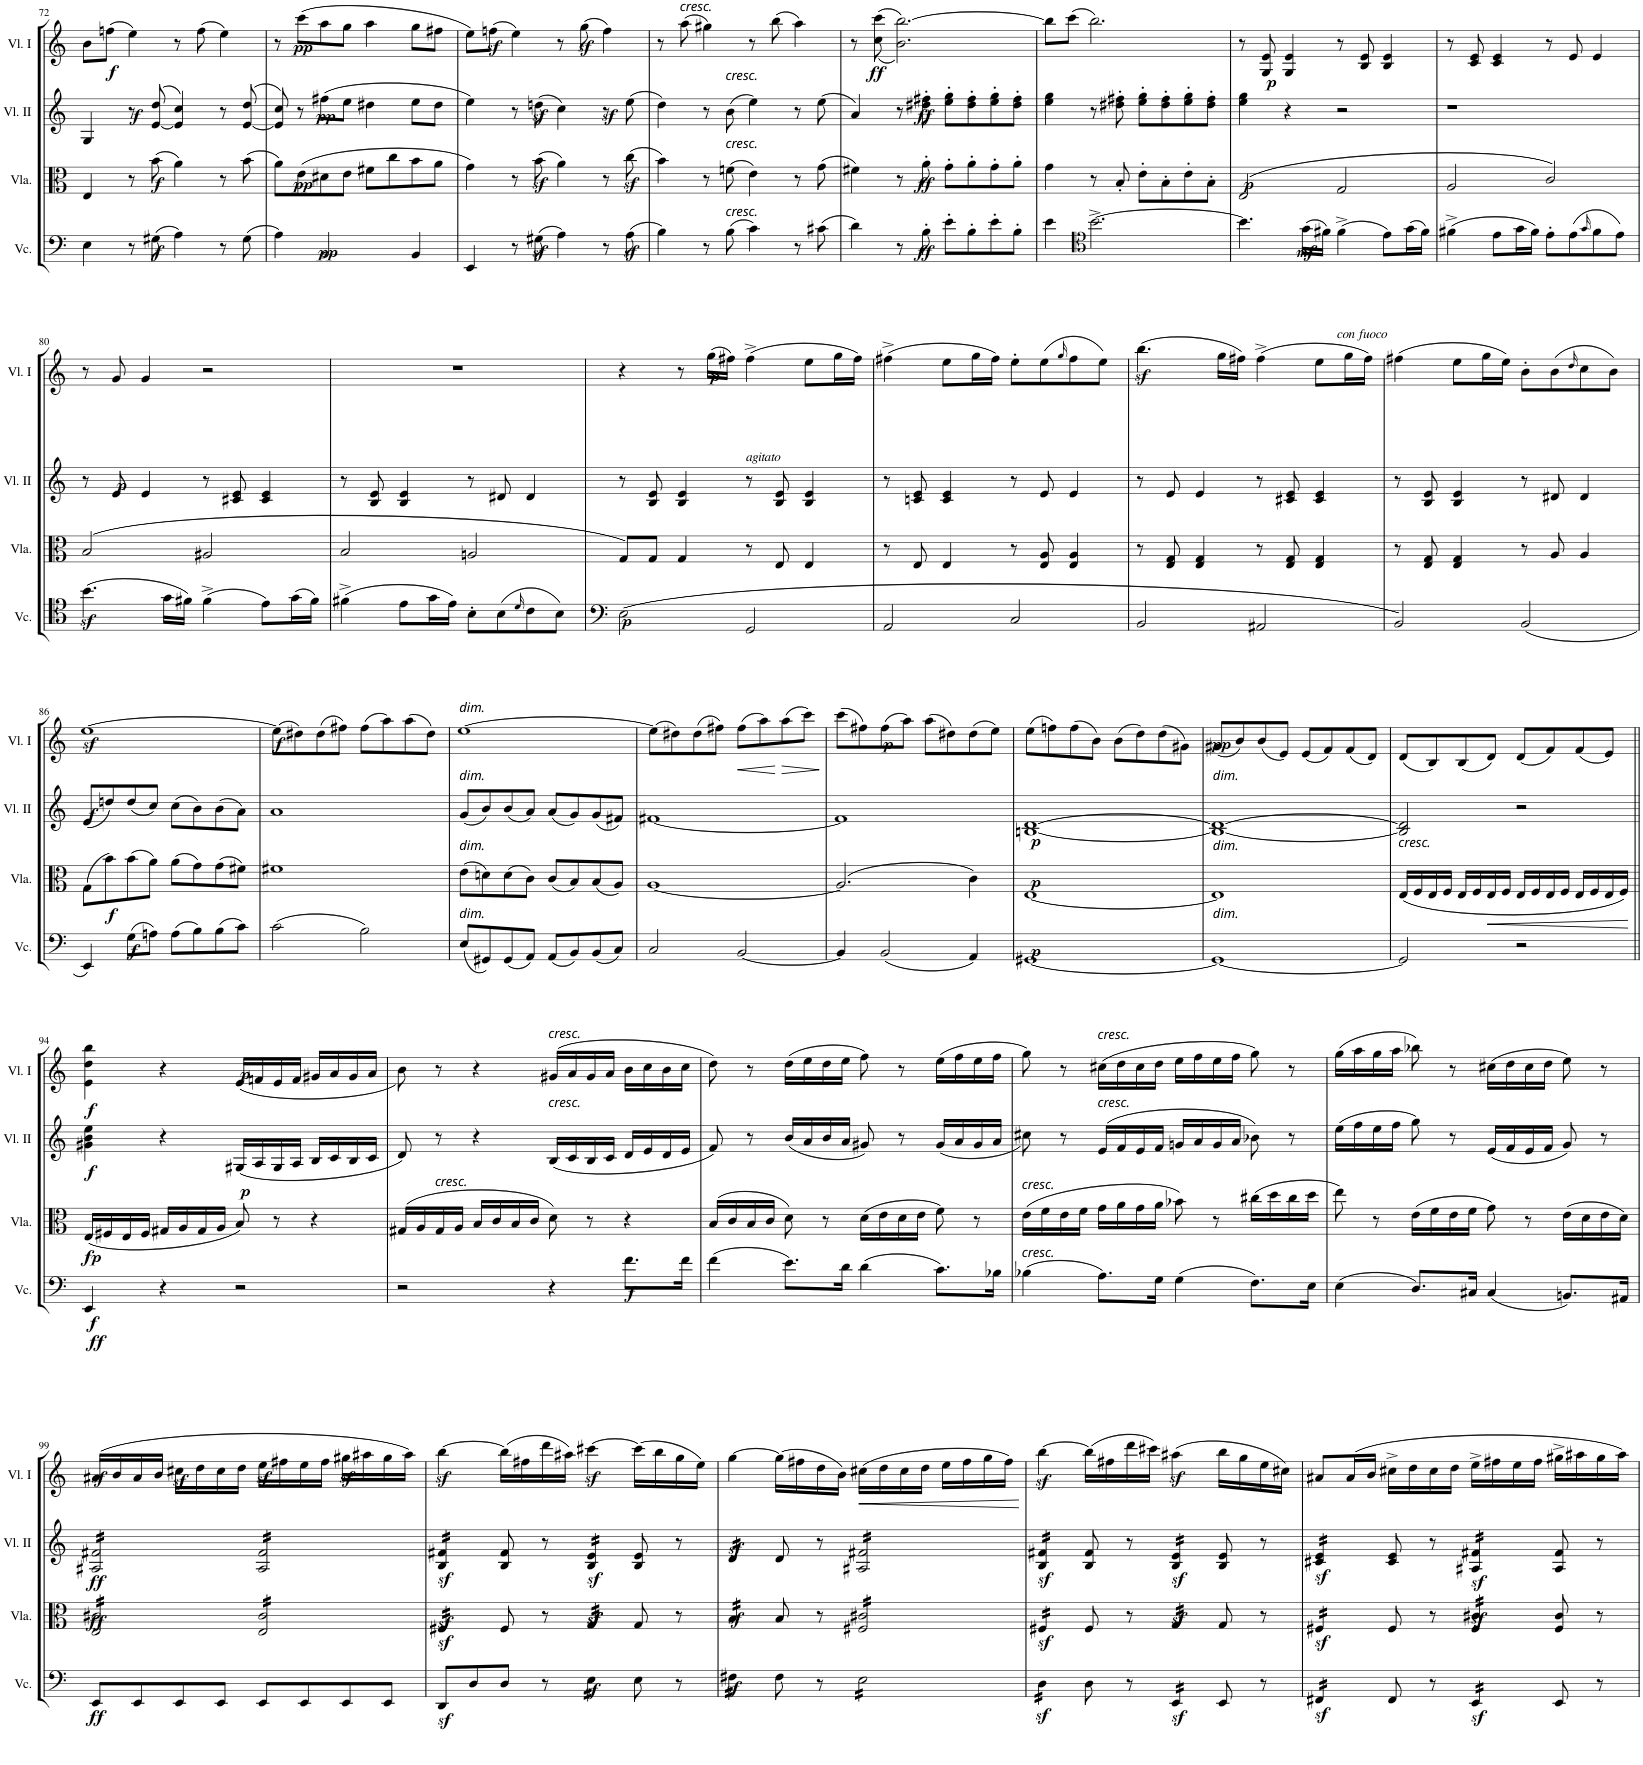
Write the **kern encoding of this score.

**kern	**dynam	**kern	**dynam	**kern	**dynam	**kern	**dynam
*part4	*part4	*part3	*part3	*part2	*part2	*part1	*part1
*staff4	*staff4	*staff3	*staff3	*staff2	*staff2	*staff1	*staff1
*I"Violoncello	*	*I"Viola	*	*I"Violine II	*	*I"Violine I	*
*I'Vc.	*	*I'Vla.	*	*I'Vl. II	*	*I'Vl. I	*
!!LO:PB:g=z
*clefF4	*	*clefC3	*	*clefG2	*	*clefG2	*
*k[]	*	*k[]	*	*k[]	*	*k[]	*
*C:	*	*C:	*	*C:	*	*C:	*
*M4/4	*	*M4/4	*	*M4/4	*	*M4/4	*
*met(c)	*	*met(c)	*	*met(c)	*	*met(c)	*
=72	=72	=72	=72	=72	=72	=72	=72
4E\	.	4E/	.	4G/	.	8b\L	.
!	!	!	!	!	!	!	!LO:DY:b
.	.	.	.	.	.	(>8ffn\J	f
!	!	!	!	!	!LO:DY:a	!	!
8r	.	8r	.	8r	f	4ee\)	.
!	!LO:DY:a	!	!LO:DY:a	!	!	!	!
(>8G#X\	f	(>8b\	f	(>[8e/ 8dd/	.	.	.
4A\)	.	4a\)	.	4e/] 4cc/)	.	8r	.
.	.	.	.	.	.	(>8ff\	.
8r	.	8r	.	8r	.	4ee\)	.
(>8G#\	.	(>8b\	.	(>[8e/ 8dd/	.	.	.
=73	=73	=73	=73	=73	=73	=73	=73
4A\)	.	8a\L)	.	8e/] 8cc/)	.	8r	.
!	!	!	!LO:DY:a	!	!	!	!LO:DY:a
.	.	(>8e\	pp	8r	.	(>8ccc\L	pp
!	!LO:DY:a	!	!	!	!LO:DY:a	!	!
2BB/	pp	8d#X\	.	(>8ff#X\L	pp	8aa\	.
.	.	8e\J	.	8ee\J	.	8gg\J	.
.	.	8f#X\L	.	4dd#X\	.	4aa\	.
.	.	8cc\	.	.	.	.	.
4BB/	.	8b\	.	8ee\L	.	8gg\L	.
.	.	8a\J	.	8dd#\J	.	8ff#X\J	.
=74	=74	=74	=74	=74	=74	=74	=74
4EE/	.	4g\)	.	4ee\)	.	8ee\L)	.
.	.	.	.	.	.	(>8ffnz>\J	.
8r	.	8r	.	8r	.	4ee\)	.
(>8G#Xz>\	.	(>8bz>\	.	(>8ddnz>\	.	.	.
4A\)	.	4a\)	.	4cc\)	.	8r	.
.	.	.	.	.	.	(>8ggz>\	.
!	!	!	!	!	!LO:DY:a	!	!
8r	.	8r	.	8r	sf	4ff\)	.
(>8Az>\	.	(>8ccz>\	.	(>8ee\	.	.	.
=75	=75	=75	=75	=75	=75	=75	=75
4B\)	.	4b\)	.	4dd\)	.	8r	.
!	!	!	!	!	!	!LO:TX:a:i:t=cresc.	!
.	.	.	.	.	.	(>8aa\	.
8r	.	8r	.	8r	.	4gg#X\)	.
!	!	!	!	!LO:TX:a:i:t=cresc.	!	!	!
!	!	!LO:TX:a:i:t=cresc.	!	!	!	!	!
!LO:TX:a:i:t=cresc.	!	!	!	!	!	!	!
(>8B\	.	(>8fn\	.	(>8b\	.	.	.
4c\)	.	4e\)	.	4ee\)	.	8r	.
.	.	.	.	.	.	(>8bb\	.
8r	.	8r	.	8r	.	4aa\)	.
(>8c#X\	.	(>8g\	.	(>8ee\	.	.	.
=76	=76	=76	=76	=76	=76	=76	=76
4d\)	.	4f#X\)	.	4a/)	.	8r	.
!	!	!	!	!	!	!	!LO:DY:b
.	.	.	.	.	.	(>(<8cc\ 8ccc\	ff
8r	.	8r	.	8r	.	2.b\ [2.bb\))	.
!	!LO:DY:a	!	!LO:DY:a	!	!LO:DY:a	!	!
8B'\	ff	8a'\	ff	8dd#X\' 8ff#X\'	ff	.	.
8e'\L	.	8g'\L	.	8ee\' 8gg\'L	.	.	.
8B'\	.	8a'\	.	8dd#\' 8ff#\'	.	.	.
8e'\	.	8g'\	.	8ee\' 8gg\'	.	.	.
8B'\J	.	8a'\J	.	8dd#\' 8ff#\'J	.	.	.
=77	=77	=77	=77	=77	=77	=77	=77
4e\	.	4g\	.	4ee\ 4gg\	.	8bb\L]	.
.	.	.	.	.	.	(>8ccc\J	.
*clefC4	*	*	*	*	*	*	*
[2.b^\	.	8r	.	8r	.	2.bb\)	.
.	.	8B'/	.	8dd#X\' 8ff#X\'	.	.	.
.	.	8e'\L	.	8ee\' 8gg\'L	.	.	.
.	.	8B'\	.	8dd#\' 8ff#\'	.	.	.
.	.	8e'\	.	8ee\' 8gg\'	.	.	.
.	.	8B'\J	.	8dd#\' 8ff#\'J	.	.	.
=78	=78	=78	=78	=78	=78	=78	=78
!	!	!	!LO:DY:a	!	!	!	!
4.b\]	.	(>2E/	p	4ee\ 4gg\	.	8r	.
!	!	!	!	!	!	!	!LO:DY:b
.	.	.	.	.	.	8G/ 8e/	p
.	.	.	.	4r	.	4G/ 4e/	.
!	!LO:DY:a	!	!	!	!	!	!
(>16g\LL	mf	.	.	.	.	.	.
16f#X\JJ)	.	.	.	.	.	.	.
!LO:TX:b:i:t=con fuoco	!	!	!	!	!	!	!
(>4f#^\	.	2G/	.	2r	.	8r	.
.	.	.	.	.	.	8B/ 8e/	.
8e\L)	.	.	.	.	.	4B/ 4e/	.
(>16g\L	.	.	.	.	.	.	.
16f#\JJ)	.	.	.	.	.	.	.
=79	=79	=79	=79	=79	=79	=79	=79
(>4f#X^\	.	2A/	.	1r	.	8r	.
.	.	.	.	.	.	8c/ 8e/	.
8e\L	.	.	.	.	.	4c/ 4e/	.
16g\L	.	.	.	.	.	.	.
16f#\JJ)	.	.	.	.	.	.	.
8e'\L	.	2c/)	.	.	.	8r	.
(>8e\	.	.	.	.	.	8e/	.
16qg/	.	.	.	.	.	.	.
8f#\	.	.	.	.	.	4e/	.
8e\J)	.	.	.	.	.	.	.
!!LO:LB:g=z
=80	=80	=80	=80	=80	=80	=80	=80
(>4.bz>\	.	(>2B/	.	8r	.	8r	.
!	!	!	!	!	!LO:DY:a	!	!
.	.	.	.	8e/	p	8g/	.
.	.	.	.	4e/	.	4g/	.
16g\LL	.	.	.	.	.	.	.
16f#X\JJ)	.	.	.	.	.	.	.
(>4f#^\	.	2A#X/	.	8r	.	2r	.
.	.	.	.	8c#X/ 8e/	.	.	.
8e\L)	.	.	.	4c#/ 4e/	.	.	.
(>16g\L	.	.	.	.	.	.	.
16f#\JJ)	.	.	.	.	.	.	.
=81	=81	=81	=81	=81	=81	=81	=81
(>4f#X^\	.	2B/	.	8r	.	1r	.
.	.	.	.	8B/ 8e/	.	.	.
8e\L	.	.	.	4B/ 4e/	.	.	.
16g\L	.	.	.	.	.	.	.
16e\JJ)	.	.	.	.	.	.	.
8B'\L	.	2An/	.	8r	.	.	.
(>8B\	.	.	.	8d#X/	.	.	.
16qd/	.	.	.	.	.	.	.
8c\	.	.	.	4d#/	.	.	.
8B\J)	.	.	.	.	.	.	.
=82	=82	=82	=82	=82	=82	=82	=82
!	!LO:DY:a	!	!	!	!	!	!
(>2E\	p	8G/L)	.	8r	.	4r	.
.	.	8G/J	.	8B/ 8e/	.	.	.
.	.	4G/	.	4B/ 4e/	.	8r	.
!	!	!	!	!	!	!	!LO:DY:a
.	.	.	.	.	.	(>16gg\LL	p
.	.	.	.	.	.	16ff#X\JJ)	.
!	!	!	!	!	!	!LO:TX:b:i:t=agitato	!
2GG/	.	8r	.	8r	.	(>4ff#^\	.
.	.	8E/	.	8B/ 8e/	.	.	.
.	.	4E/	.	4B/ 4e/	.	8ee\L	.
.	.	.	.	.	.	16gg\L	.
.	.	.	.	.	.	16ff#\JJ)	.
=83	=83	=83	=83	=83	=83	=83	=83
2AA/	.	8r	.	8r	.	(>4ff#X^\	.
.	.	8E/	.	8cn/ 8e/	.	.	.
.	.	4E/	.	4c/ 4e/	.	8ee\L	.
.	.	.	.	.	.	16gg\L	.
.	.	.	.	.	.	16ff#\JJ)	.
2C/	.	8r	.	8r	.	8ee'\L	.
.	.	8E/ 8A/	.	8e/	.	(>8ee\	.
.	.	.	.	.	.	16qgg/	.
.	.	4E/ 4A/	.	4e/	.	8ff#\	.
.	.	.	.	.	.	8ee\J)	.
=84	=84	=84	=84	=84	=84	=84	=84
2BB/	.	8r	.	8r	.	(>4.bbz>\	.
.	.	8E/ 8G/	.	8e/	.	.	.
.	.	4E/ 4G/	.	4e/	.	.	.
.	.	.	.	.	.	16gg\LL	.
.	.	.	.	.	.	16ff#X\JJ)	.
2AA#X/	.	8r	.	8r	.	(>4ff#^\	.
.	.	8E/ 8G/	.	8c#X/ 8e/	.	.	.
.	.	4E/ 4G/	.	4c#/ 4e/	.	8ee\L	.
.	.	.	.	.	.	16gg\L	.
.	.	.	.	.	.	16ff#\JJ)	.
=85	=85	=85	=85	=85	=85	=85	=85
2BB/)	.	8r	.	8r	.	(>4ff#X\	.
.	.	8E/ 8G/	.	8B/ 8e/	.	.	.
.	.	4E/ 4G/	.	4B/ 4e/	.	8ee\L	.
.	.	.	.	.	.	16gg\L	.
.	.	.	.	.	.	16ee\JJ)	.
(<2BB/	.	8r	.	8r	.	8b'\L	.
.	.	8A/	.	8d#X/	.	(>8b\	.
.	.	.	.	.	.	16qdd/	.
.	.	4A/	.	4d#/	.	8cc\	.
.	.	.	.	.	.	8b\J)	.
!!LO:LB:g=z
=86	=86	=86	=86	=86	=86	=86	=86
!	!	!	!	!	!LO:DY:a	!	!
4EE/)	.	(>8G\L	.	(<8e/L	f	[1eez>	.
!	!	!	!LO:DY:b	!	!	!	!
.	.	8b\)	f	8ddn/)	.	.	.
!	!LO:DY:a	!	!	!	!	!	!
(>8G\L	f	(>8b\	.	(<8dd/	.	.	.
8An\J)	.	8a\J)	.	8cc/J)	.	.	.
(>8A\L	.	(>8a\L	.	(>8cc\L	.	.	.
8B\)	.	8g\)	.	8b\)	.	.	.
(>8B\	.	(>8g\	.	(>8b\	.	.	.
8c\J)	.	8f#X\J)	.	8a\J)	.	.	.
=87	=87	=87	=87	=87	=87	=87	=87
!	!	!	!	!	!	!	!LO:DY:a
(>2c\	.	1f#X	.	1a	.	(>8ee\L]	f
.	.	.	.	.	.	8dd#X\)	.
.	.	.	.	.	.	(>8dd#\	.
.	.	.	.	.	.	8ff#X\J)	.
2B\)	.	.	.	.	.	(>8ff#\L	.
.	.	.	.	.	.	8aa\)	.
.	.	.	.	.	.	(>8aa\	.
.	.	.	.	.	.	8dd#\J)	.
=88	=88	=88	=88	=88	=88	=88	=88
!	!	!	!	!	!	!LO:TX:a:i:t=dim.	!
!	!	!	!	!LO:TX:a:i:t=dim.	!	!	!
!	!	!LO:TX:a:i:t=dim.	!	!	!	!	!
!LO:TX:a:i:t=dim.	!	!	!	!	!	!	!
(<8E/L	.	(>8e\L	.	(<8g/L	.	[1ee	.
8GG#X/)	.	8dn\)	.	8b/)	.	.	.
(<8GG#/	.	(>8d\	.	(<8b/	.	.	.
8AA/J)	.	8c\J)	.	8a/J)	.	.	.
(<8AA/L	.	(<8c/L	.	(<8a/L	.	.	.
8BB/)	.	8B/)	.	8g/)	.	.	.
(<8BB/	.	(<8B/	.	(<8g/	.	.	.
8C/J)	.	8A/J)	.	8f#X/J)	.	.	.
=89	=89	=89	=89	=89	=89	=89	=89
2C/	.	[1A	.	[1f#X	.	(>8ee\L]	.
.	.	.	.	.	.	8dd#X\)	.
.	.	.	.	.	.	(>8dd#\	.
.	.	.	.	.	.	8ff#X\J)	.
!	!	!	!	!	!	!	!LO:HP:b
[2BB/	.	.	.	.	.	(>8ff#\L	<
.	.	.	.	.	.	8aa\)	.
!	!	!	!	!	!	!	!LO:HP:n=1:b
.	.	.	.	.	.	(>8aa\	[ >
.	.	.	.	.	.	8ccc\J)	.
.	.	.	.	.	.	.	]
=90	=90	=90	=90	=90	=90	=90	=90
4BB/]	.	(>2.A/]	.	1f#]	.	(>8ccc\L	.
.	.	.	.	.	.	8ff#X\)	.
!	!	!	!	!	!	!	!LO:DY:a
(<2BB/	.	.	.	.	.	(>8ff#\	p
.	.	.	.	.	.	8aa\J)	.
.	.	.	.	.	.	(>8aa\L	.
.	.	.	.	.	.	8dd#X\)	.
4AA/)	.	4c\)	.	.	.	(>8dd#\	.
.	.	.	.	.	.	8ee\J)	.
=91	=91	=91	=91	=91	=91	=91	=91
!	!LO:DY:a	!	!LO:DY:a	!	!LO:DY:b	!	!
[1GG#X	p	[1E	p	[1Bn [1d	p	(>8ee\L	.
.	.	.	.	.	.	8ffn\)	.
.	.	.	.	.	.	(>8ff\	.
.	.	.	.	.	.	8b\J)	.
.	.	.	.	.	.	(>8b\L	.
.	.	.	.	.	.	8dd\)	.
.	.	.	.	.	.	(>8dd\	.
.	.	.	.	.	.	8g#X\J)	.
=92	=92	=92	=92	=92	=92	=92	=92
!	!	!	!	!LO:TX:a:i:t=dim.	!	!	!
!	!	!LO:TX:a:i:t=dim.	!	!	!	!	!
!LO:TX:a:i:t=dim.	!	!	!	!	!	!	!
!	!	!	!	!	!	!	!LO:DY:a
1GG#_	.	1E]	.	1B_ 1d_	.	(<8g#X/L	pp
.	.	.	.	.	.	8b/)	.
.	.	.	.	.	.	(<8b/	.
.	.	.	.	.	.	8e/J)	.
.	.	.	.	.	.	(<8e/L	.
.	.	.	.	.	.	8f/)	.
.	.	.	.	.	.	(<8f/	.
.	.	.	.	.	.	8d/J)	.
=93	=93	=93	=93	=93	=93	=93	=93
!	!	!LO:TX:a:i:t=cresc.	!	!	!	!	!
2GG#/]	.	(<16E/LL	.	2B/] 2d/]	.	(<8d/L	.
.	.	16F/	.	.	.	.	.
.	.	16E/	.	.	.	8B/)	.
.	.	16F/JJ	.	.	.	.	.
.	.	16E/LL	.	.	.	(<8B/	.
.	.	16F/	.	.	.	.	.
!	!	!	!LO:HP:b	!	!	!	!
.	.	16E/	<	.	.	8d/J)	.
.	.	16F/JJ	.	.	.	.	.
2r	.	16E/LL	.	2r	.	(<8d/L	.
.	.	16F/	.	.	.	.	.
.	.	16E/	.	.	.	8f/)	.
.	.	16F/JJ	.	.	.	.	.
.	.	16E/LL	.	.	.	(<8f/	.
.	.	16F/	.	.	.	.	.
.	.	16E/	.	.	.	8e/J)	.
.	.	16F/JJ)	.	.	.	.	.
.	.	.	[	.	.	.	.
!!LO:LB:g=z
=94||	=94||	=94||	=94||	=94||	=94||	=94||	=94||
!	!LO:DY:b	!	!LO:DY:b	!	!LO:DY:b	!	!LO:DY:b
4EE/	f	(<16E/LL	fp	4g#X\ 4b\ 4ee\	f	4e\ 4dd\ 4bb\	f
.	.	16F#X/	.	.	.	.	.
.	.	16E/	.	.	.	.	.
.	.	16F#/JJ	.	.	.	.	.
4r	.	16G#X/LL	.	4r	.	4r	.
.	.	16A/	.	.	.	.	.
.	.	16G#/	.	.	.	.	.
.	.	16A/JJ	.	.	.	.	.
!	!	!	!	!	!LO:DY:b	!	!LO:DY:a
2r	.	8B/)	.	(<16G#X/LL	p	(<16e/LL	p
.	.	.	.	16A/	.	16fn/	.
.	.	8r	.	16G#/	.	16e/	.
.	.	.	.	16A/JJ	.	16f/JJ	.
.	.	4r	.	16B/LL	.	16g#X/LL	.
.	.	.	.	16c/	.	16a/	.
.	.	.	.	16B/	.	16g#/	.
.	.	.	.	16c/JJ	.	16a/JJ	.
=95	=95	=95	=95	=95	=95	=95	=95
2r	.	(>16G#X/LL	.	8d/)	.	8b\)	.
.	.	16A/	.	.	.	.	.
!	!	!LO:TX:a:i:t=cresc.	!	!	!	!	!
.	.	16G#/	.	8r	.	8r	.
.	.	16A/JJ	.	.	.	.	.
.	.	16B/LL	.	4r	.	4r	.
.	.	16c/	.	.	.	.	.
.	.	16B/	.	.	.	.	.
.	.	16c/JJ	.	.	.	.	.
!	!	!	!	!	!	!LO:TX:a:i:t=cresc.	!
!	!	!	!	!LO:TX:a:i:t=cresc.	!	!	!
4r	.	8d\)	.	(<16B/LL	.	(>16g#X/LL	.
.	.	.	.	16c/	.	16a/	.
.	.	8r	.	16B/	.	16g#/	.
.	.	.	.	16c/JJ	.	16a/JJ	.
!	!LO:DY:a	!	!	!	!	!	!
8.f\L	f	4r	.	16d/LL	.	16b\LL	.
.	.	.	.	16e/	.	16cc\	.
.	.	.	.	16d/	.	16b\	.
16f\Jk	.	.	.	16e/JJ	.	16cc\JJ	.
=96	=96	=96	=96	=96	=96	=96	=96
(>4f\	.	(>16B/LL	.	8f/)	.	8dd\)	.
.	.	16c/	.	.	.	.	.
.	.	16B/	.	8r	.	8r	.
.	.	16c/JJ	.	.	.	.	.
8.e\L)	.	8d\)	.	(<16b/LL	.	(>16dd\LL	.
.	.	.	.	16a/	.	16ee\	.
.	.	8r	.	16b/	.	16dd\	.
16d\Jk	.	.	.	16a/JJ	.	16ee\JJ	.
(>4d\	.	(>16d\LL	.	8g#X/)	.	8ff\)	.
.	.	16e\	.	.	.	.	.
.	.	16d\	.	8r	.	8r	.
.	.	16e\JJ	.	.	.	.	.
8.c\L)	.	8f\)	.	(<16g#/LL	.	(>16ee\LL	.
.	.	.	.	16a/	.	16ff\	.
.	.	8r	.	16g#/	.	16ee\	.
16B-X\Jk	.	.	.	16a/JJ	.	16ff\JJ	.
=97	=97	=97	=97	=97	=97	=97	=97
!	!	!LO:TX:a:i:t=cresc.	!	!	!	!	!
!LO:TX:a:i:t=cresc.	!	!	!	!	!	!	!
(>4B-X\	.	(>16e\LL	.	8cc#X\)	.	8gg\)	.
.	.	16f\	.	.	.	.	.
.	.	16e\	.	8r	.	8r	.
.	.	16f\JJ	.	.	.	.	.
!	!	!	!	!	!	!LO:TX:a:i:t=cresc.	!
!	!	!	!	!LO:TX:a:i:t=cresc.	!	!	!
8.A\L)	.	16g\LL	.	(>16e/LL	.	(>16cc#X\LL	.
.	.	16a\	.	16f/	.	16dd\	.
.	.	16g\	.	16e/	.	16cc#\	.
16G\Jk	.	16a\JJ	.	16f/JJ	.	16dd\JJ	.
(>4G\	.	8b-X\)	.	16gn/LL	.	16ee\LL	.
.	.	.	.	16a/	.	16ff\	.
.	.	8r	.	16g/	.	16ee\	.
.	.	.	.	16a/JJ	.	16ff\JJ	.
8.F\L)	.	(>16cc#X\LL	.	8b-X\)	.	8gg\)	.
.	.	16dd\	.	.	.	.	.
.	.	16cc#\	.	8r	.	8r	.
16E\Jk	.	16dd\JJ	.	.	.	.	.
=98	=98	=98	=98	=98	=98	=98	=98
(>4E\	.	8ee\)	.	(>16ee\LL	.	(>16gg\LL	.
.	.	.	.	16ff\	.	16aa\	.
.	.	8r	.	16ee\	.	16gg\	.
.	.	.	.	16ff\JJ	.	16aa\JJ	.
8.D/L)	.	(>16e\LL	.	8gg\)	.	8bb-X\)	.
.	.	16f\	.	.	.	.	.
.	.	16e\	.	8r	.	8r	.
16C#X/Jk	.	16f\JJ	.	.	.	.	.
(<4C#/	.	8g\)	.	(<16e/LL	.	(>16cc#X\LL	.
.	.	.	.	16f/	.	16dd\	.
.	.	8r	.	16e/	.	16cc#\	.
.	.	.	.	16f/JJ	.	16dd\JJ	.
8.BBn/L)	.	(>16e\LL	.	8g/)	.	8ee\)	.
.	.	16d\	.	.	.	.	.
.	.	16e\	.	8r	.	8r	.
16AA#X/Jk	.	16d\JJ)	.	.	.	.	.
!!LO:LB:g=z
=99	=99	=99	=99	=99	=99	=99	=99
!	!LO:DY:b	!	!LO:DY:a	!	!LO:DY:b	!	!LO:DY:a
*	*	*tremolo	*	*	*	*	*
*	*	*	*	*tremolo	*	*	*
8EE/L	ff	16E/ 16c#X/LL	ff	16A#X/ 16f#X/LL	ff	(>16a#Xz>/LL	ff
.	.	16E/ 16c#X/	.	16A#X/ 16f#X/	.	16b/	.
8EE/	.	16E/ 16c#X/	.	16A#X/ 16f#X/	.	16a#/	.
.	.	16E/ 16c#X/	.	16A#X/ 16f#X/	.	16b/JJ	.
8EE/	.	16E/ 16c#X/	.	16A#X/ 16f#X/	.	16cc#Xz>\LL	.
.	.	16E/ 16c#X/	.	16A#X/ 16f#X/	.	16dd\	.
8EE/J	.	16E/ 16c#X/	.	16A#X/ 16f#X/	.	16cc#\	.
.	.	16E/ 16c#X/JJ	.	16A#X/ 16f#X/JJ	.	16dd\JJ	.
8EE/L	.	16E/ 16c#/LL	.	16A#/ 16f#/LL	.	16eez>\LL	.
.	.	16E/ 16c#/	.	16A#/ 16f#/	.	16ff#X\	.
8EE/	.	16E/ 16c#/	.	16A#/ 16f#/	.	16ee\	.
.	.	16E/ 16c#/	.	16A#/ 16f#/	.	16ff#\JJ	.
8EE/	.	16E/ 16c#/	.	16A#/ 16f#/	.	16gg#Xz>\LL	.
.	.	16E/ 16c#/	.	16A#/ 16f#/	.	16aa#X\	.
8EE/J	.	16E/ 16c#/	.	16A#/ 16f#/	.	16gg#\	.
.	.	16E/ 16c#/JJ	.	16A#/ 16f#/JJ	.	16aa#\JJ)	.
=100	=100	=100	=100	=100	=100	=100	=100
8DDz</L	.	16F#Xz</LL	.	16B/z< 16f#X/z<LL	.	[4bbz>\	.
.	.	16F#Xz</	.	16B/z< 16f#X/z<	.	.	.
8D/	.	16F#Xz</	.	16B/z< 16f#X/z<	.	.	.
.	.	16F#Xz</JJ	.	16B/z< 16f#X/z<JJ	.	.	.
*	*	*	*	*Xtremolo	*	*	*
*	*	*Xtremolo	*	*	*	*	*
8D/J	.	8F#/	.	8B/ 8f#/	.	(>16bb\LL]	.
.	.	.	.	.	.	16ff#X\	.
8r	.	8r	.	8r	.	16ddd\	.
.	.	.	.	.	.	16aa#X\JJ)	.
*tremolo	*	*	*	*	*	*	*
*	*	*tremolo	*	*	*	*	*
*	*	*	*	*tremolo	*	*	*
16Ez>\LL	.	16Gz>/LL	.	16B/z< 16e/z<LL	.	[4ccc#Xz>\	.
16Ez>\	.	16Gz>/	.	16B/z< 16e/z<	.	.	.
16Ez>\	.	16Gz>/	.	16B/z< 16e/z<	.	.	.
16Ez>\JJ	.	16Gz>/JJ	.	16B/z< 16e/z<JJ	.	.	.
*	*	*	*	*Xtremolo	*	*	*
*	*	*Xtremolo	*	*	*	*	*
*Xtremolo	*	*	*	*	*	*	*
8E\	.	8G/	.	8B/ 8e/	.	(>16ccc#\LL]	.
.	.	.	.	.	.	16bb\	.
8r	.	8r	.	8r	.	16gg\	.
.	.	.	.	.	.	16ee\JJ)	.
=101	=101	=101	=101	=101	=101	=101	=101
*tremolo	*	*	*	*	*	*	*
*	*	*tremolo	*	*	*	*	*
*	*	*	*	*tremolo	*	*	*
16F#Xz>\LL	.	16Bz>/LL	.	16dz>/LL	.	[4gg\	.
16F#Xz>\	.	16Bz>/	.	16dz>/	.	.	.
16F#Xz>\	.	16Bz>/	.	16dz>/	.	.	.
16F#Xz>\JJ	.	16Bz>/JJ	.	16dz>/JJ	.	.	.
*	*	*	*	*Xtremolo	*	*	*
*	*	*Xtremolo	*	*	*	*	*
*Xtremolo	*	*	*	*	*	*	*
8F#\	.	8B/	.	8d/	.	(>16gg\LL]	.
.	.	.	.	.	.	16ff#X\	.
8r	.	8r	.	8r	.	16dd\	.
.	.	.	.	.	.	16b\JJ)	.
!	!	!	!	!	!	!	!LO:HP:b
*tremolo	*	*	*	*	*	*	*
*	*	*tremolo	*	*	*	*	*
*	*	*	*	*tremolo	*	*	*
16E\LL	.	16F#X/ 16c#X/LL	.	16A#X/ 16f#X/LL	.	(>16cc#X\LL	<
16E\	.	16F#X/ 16c#X/	.	16A#X/ 16f#X/	.	16dd\	.
16E\	.	16F#X/ 16c#X/	.	16A#X/ 16f#X/	.	16cc#\	.
16E\	.	16F#X/ 16c#X/	.	16A#X/ 16f#X/	.	16dd\JJ	.
16E\	.	16F#X/ 16c#X/	.	16A#X/ 16f#X/	.	16ee\LL	.
16E\	.	16F#X/ 16c#X/	.	16A#X/ 16f#X/	.	16ff#\	.
16E\	.	16F#X/ 16c#X/	.	16A#X/ 16f#X/	.	16gg\	.
16E\JJ	.	16F#X/ 16c#X/JJ	.	16A#X/ 16f#X/JJ	.	16ff#\JJ)	.
.	.	.	.	.	.	.	[
=102	=102	=102	=102	=102	=102	=102	=102
16Dz<\LL	.	16F#Xz</LL	.	16B/z< 16f#X/z<LL	.	[4bbz>\	.
16Dz<\	.	16F#Xz</	.	16B/z< 16f#X/z<	.	.	.
16Dz<\	.	16F#Xz</	.	16B/z< 16f#X/z<	.	.	.
16Dz<\JJ	.	16F#Xz</JJ	.	16B/z< 16f#X/z<JJ	.	.	.
*	*	*	*	*Xtremolo	*	*	*
*	*	*Xtremolo	*	*	*	*	*
*Xtremolo	*	*	*	*	*	*	*
8D\	.	8F#/	.	8B/ 8f#/	.	(>16bb\LL]	.
.	.	.	.	.	.	16ff#X\	.
8r	.	8r	.	8r	.	16ddd\	.
.	.	.	.	.	.	16ccc#X\JJ)	.
*tremolo	*	*	*	*	*	*	*
*	*	*tremolo	*	*	*	*	*
*	*	*	*	*tremolo	*	*	*
16EEz</LL	.	16Gz>/LL	.	16B/z< 16e/z<LL	.	(>4aa#Xz>\	.
16EEz</	.	16Gz>/	.	16B/z< 16e/z<	.	.	.
16EEz</	.	16Gz>/	.	16B/z< 16e/z<	.	.	.
16EEz</JJ	.	16Gz>/JJ	.	16B/z< 16e/z<JJ	.	.	.
*	*	*	*	*Xtremolo	*	*	*
*	*	*Xtremolo	*	*	*	*	*
*Xtremolo	*	*	*	*	*	*	*
8EE/	.	8G/	.	8B/ 8e/	.	16bb\LL	.
.	.	.	.	.	.	16gg\	.
8r	.	8r	.	8r	.	16ee\	.
.	.	.	.	.	.	16cc#X\JJ)	.
=103	=103	=103	=103	=103	=103	=103	=103
*tremolo	*	*	*	*	*	*	*
*	*	*tremolo	*	*	*	*	*
*	*	*	*	*tremolo	*	*	*
16FF#Xz</LL	.	16F#Xz</LL	.	16c#X/z< 16e/z<LL	.	8a#X/L	.
16FF#Xz</	.	16F#Xz</	.	16c#X/z< 16e/z<	.	.	.
16FF#Xz</	.	16F#Xz</	.	16c#X/z< 16e/z<	.	(>16a#/L	.
16FF#Xz</JJ	.	16F#Xz</JJ	.	16c#X/z< 16e/z<JJ	.	16b/JJ	.
*	*	*	*	*Xtremolo	*	*	*
*	*	*Xtremolo	*	*	*	*	*
*Xtremolo	*	*	*	*	*	*	*
8FF#/	.	8F#/	.	8c#/ 8e/	.	16cc#X^\LL	.
.	.	.	.	.	.	16dd\	.
8r	.	8r	.	8r	.	16cc#\	.
.	.	.	.	.	.	16dd\JJ	.
*tremolo	*	*	*	*	*	*	*
*	*	*tremolo	*	*	*	*	*
*	*	*	*	*tremolo	*	*	*
16EEz</LL	.	16F#/z> 16c#X/z>LL	.	16A#X/z< 16f#X/z<LL	.	16ee^\LL	.
16EEz</	.	16F#/z> 16c#X/z>	.	16A#X/z< 16f#X/z<	.	16ff#X\	.
16EEz</	.	16F#/z> 16c#X/z>	.	16A#X/z< 16f#X/z<	.	16ee\	.
16EEz</JJ	.	16F#/z> 16c#X/z>JJ	.	16A#X/z< 16f#X/z<JJ	.	16ff#\JJ	.
*	*	*	*	*Xtremolo	*	*	*
*	*	*Xtremolo	*	*	*	*	*
*Xtremolo	*	*	*	*	*	*	*
8EE/	.	8F#/ 8c#/	.	8A#/ 8f#/	.	16gg#X^\LL	.
.	.	.	.	.	.	16aa#X\	.
8r	.	8r	.	8r	.	16gg#\	.
.	.	.	.	.	.	16aa#\JJ)	.
=	=	=	=	=	=	=	=
*-	*-	*-	*-	*-	*-	*-	*-
